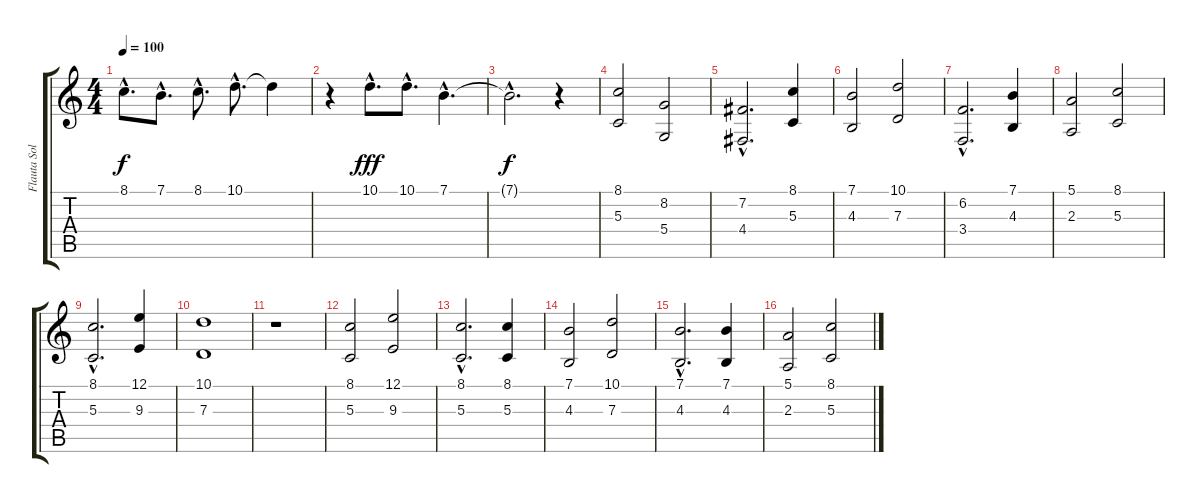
\track ("Flauta Solo" "Flauta Sol") {instrument panflute}
\staff {score tabs}
\tuning (E4 B3 G3 D3 A2 E2) {hide}
\ts (4 4)
\tempo 100
\clef g2
\ks c
8.1{hac t}.8{d dy f} 7.1{hac}.8{d} 8.1{hac}.8{d} 10.1{hac}.8{d} 10.1{t}.4 |
r.4 10.1{hac}.8{d dy fff} 10.1{hac}.8{d} 7.1{hac}.4{d} |
7.1{hac t}.2{d dy f} r.4 |
(8.1 5.3).2 (8.2 5.4).2 |
(7.2{hac} 4.4{hac}).2{d} (8.1 5.3).4 |
(7.1 4.3).2 (10.1 7.3).2 |
(6.2{hac} 3.4{hac}).2{d} (7.1 4.3).4 |
(5.1 2.3).2 (8.1 5.3).2 |
(8.1{hac} 5.3{hac}).2{d} (12.1 9.3).4 |
(10.1 7.3).1 |
r.1 |
(8.1 5.3).2 (12.1 9.3).2 |
(8.1{hac} 5.3{hac}).2{d} (8.1 5.3).4 |
(7.1 4.3).2 (10.1 7.3).2 |
(7.1{hac} 4.3{hac}).2{d} (7.1 4.3).4 |
(5.1 2.3).2 (8.1 5.3).2
